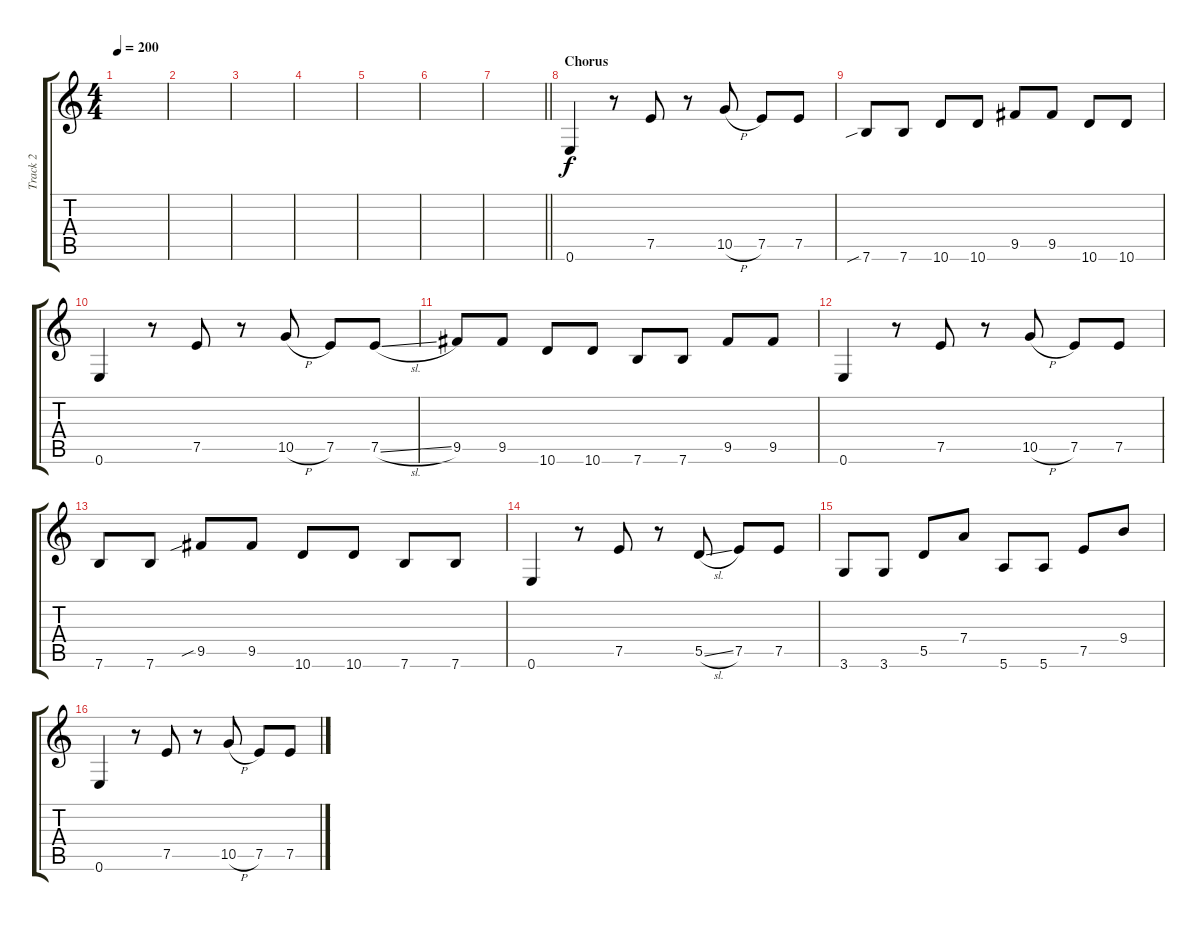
\track ("Track 2" "Track 2") {instrument electricguitarjazz}
\staff {score tabs}
\tuning (E4 B3 G3 D3 A2 E2) {hide}
\ts (4 4)
\tempo 200
\clef g2
\ks c
|
|
|
|
|
|
\barLineRight lightlight
|
\section ("" "Chorus")
0.6.4 r.8 7.5.8 r.8 10.5{h}.8 7.5.8 7.5.8 |
7.6{sib}.8 7.6.8 10.6.8 10.6.8 9.5.8 9.5.8 10.6.8 10.6.8 |
0.6.4 r.8 7.5.8 r.8 10.5{h}.8 7.5.8 7.5{sl}.8 |
9.5.8 9.5.8 10.6.8 10.6.8 7.6.8 7.6.8 9.5.8 9.5.8 |
0.6.4 r.8 7.5.8 r.8 10.5{h}.8 7.5.8 7.5.8 |
7.6.8 7.6.8 9.5{sib}.8 9.5.8 10.6.8 10.6.8 7.6.8 7.6.8 |
0.6.4 r.8 7.5.8 r.8 5.5{sl}.8 7.5.8 7.5.8 |
3.6.8 3.6.8 5.5.8 7.4.8 5.6.8 5.6.8 7.5.8 9.4.8 |
0.6.4 r.8 7.5.8 r.8 10.5{h}.8 7.5.8 7.5.8
